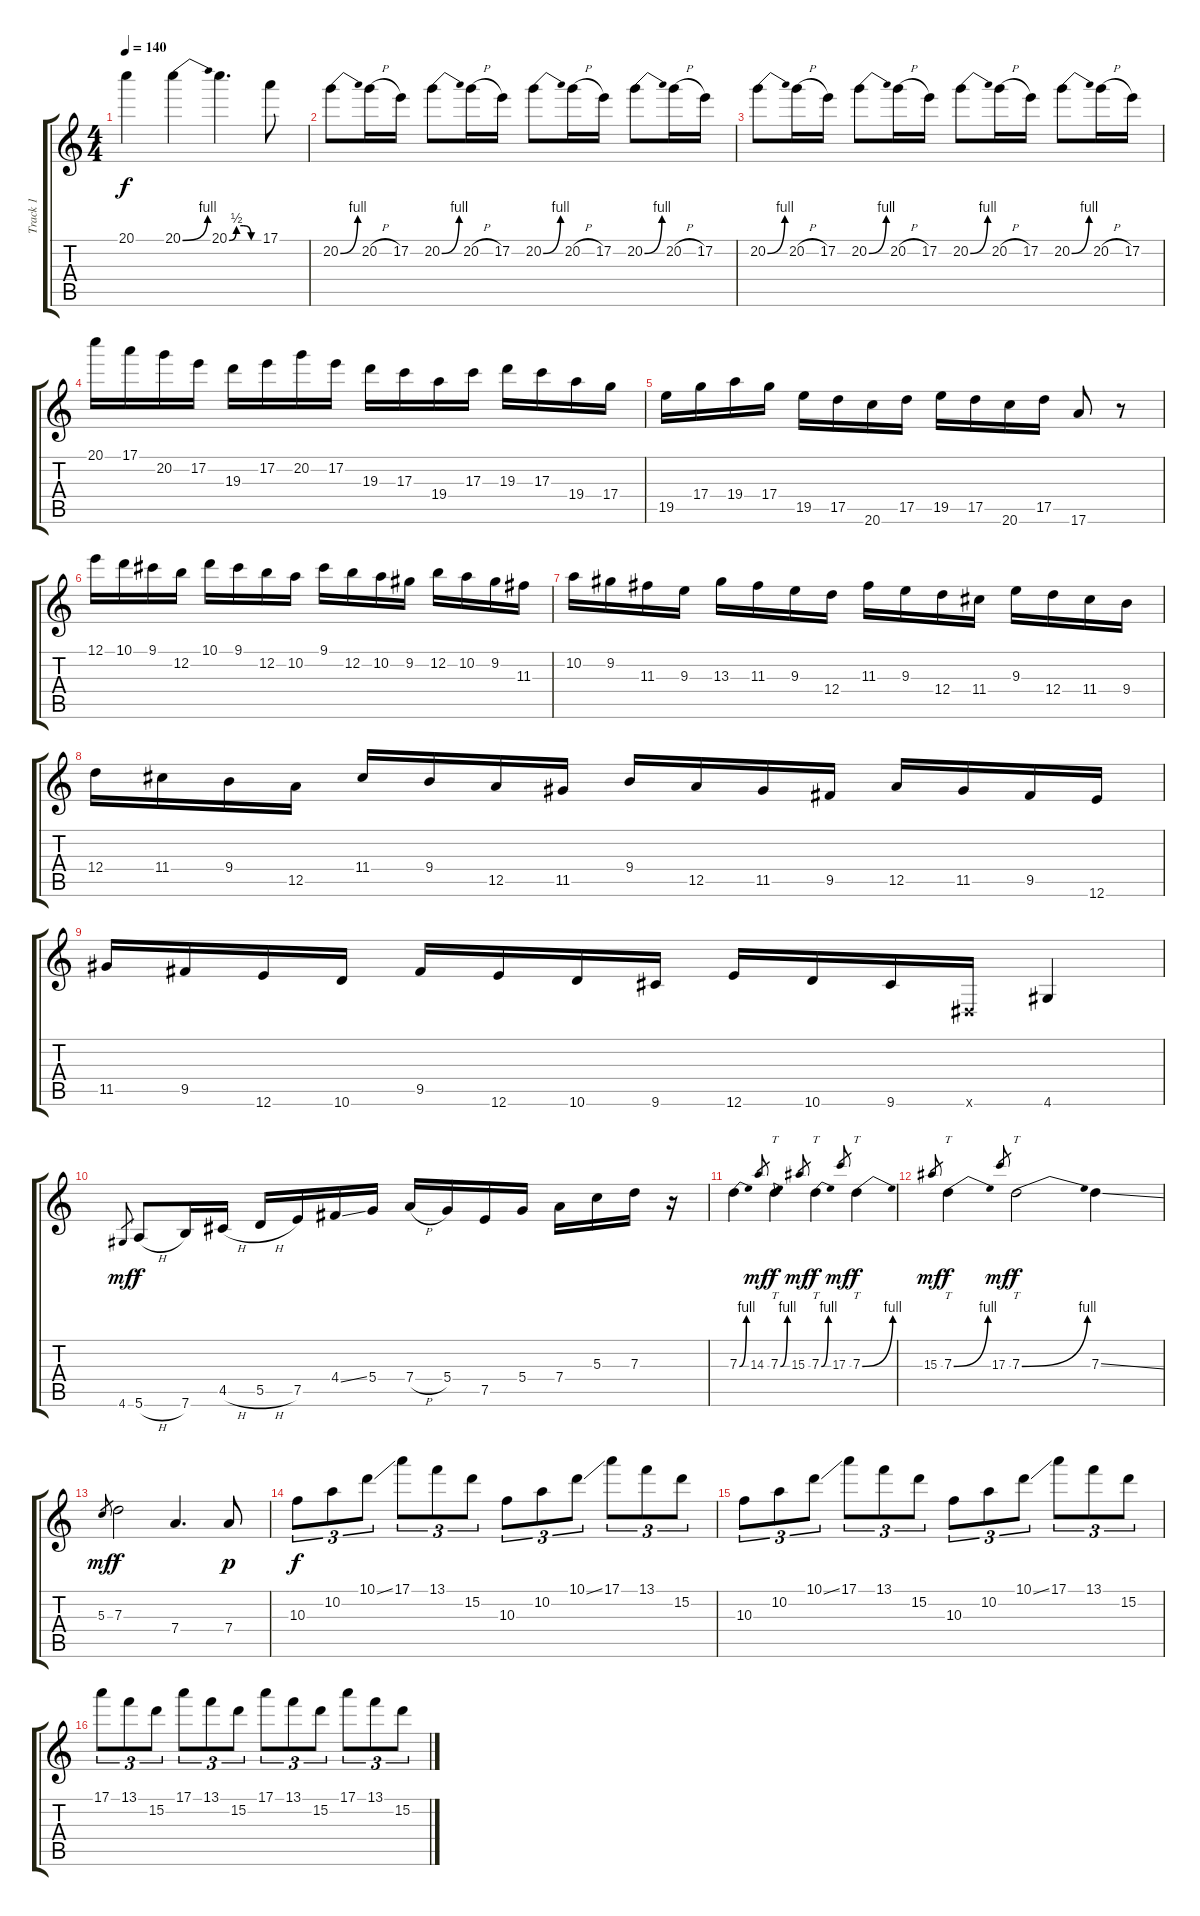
\track ("Track 1" "Track 1") {instrument acousticguitarsteel}
\staff {score tabs}
\tuning (E4 B3 G3 D3 A2 E2) {hide}
\ts (4 4)
\tempo 140
\clef g2
\ks c
20.1{t}.4{dy f} 20.1{be (bend 0 0 60 4)}.4 20.1{be (custom 0 0 15 2 30 2 45 0 60 0)}.4{d} 17.1.8 |
20.2{be (bend 0 0 60 4)}.8 20.2{h}.16 17.2.16 20.2{be (bend 0 0 60 4)}.8 20.2{h}.16 17.2.16 20.2{be (bend 0 0 60 4)}.8 20.2{h}.16 17.2.16 20.2{be (bend 0 0 60 4)}.8 20.2{h}.16 17.2.16 |
20.2{be (bend 0 0 60 4)}.8 20.2{h}.16 17.2.16 20.2{be (bend 0 0 60 4)}.8 20.2{h}.16 17.2.16 20.2{be (bend 0 0 60 4)}.8 20.2{h}.16 17.2.16 20.2{be (bend 0 0 60 4)}.8 20.2{h}.16 17.2.16 |
20.1.16 17.1.16 20.2.16 17.2.16 19.3.16 17.2.16 20.2.16 17.2.16 19.3.16 17.3.16 19.4.16 17.3.16 19.3.16 17.3.16 19.4.16 17.4.16 |
19.5.16 17.4.16 19.4.16 17.4.16 19.5.16 17.5.16 20.6.16 17.5.16 19.5.16 17.5.16 20.6.16 17.5.16 17.6.8 r.8 |
12.1.16 10.1.16 9.1.16 12.2.16 10.1.16 9.1.16 12.2.16 10.2.16 9.1.16 12.2.16 10.2.16 9.2.16 12.2.16 10.2.16 9.2.16 11.3.16 |
10.2.16 9.2.16 11.3.16 9.3.16 13.3.16 11.3.16 9.3.16 12.4.16 11.3.16 9.3.16 12.4.16 11.4.16 9.3.16 12.4.16 11.4.16 9.4.16 |
12.4.16 11.4.16 9.4.16 12.5.16 11.4.16 9.4.16 12.5.16 11.5.16 9.4.16 12.5.16 11.5.16 9.5.16 12.5.16 11.5.16 9.5.16 12.6.16 |
11.5.16 9.5.16 12.6.16 10.6.16 9.5.16 12.6.16 10.6.16 9.6.16 12.6.16 10.6.16 9.6.16 -1.6{x}.16 4.6.4 |
4.6.8{gr dy mf} 5.6{h}.8{dy f} 7.6.16 4.5{h}.16 5.5{h}.16 7.5.16 4.4{ss}.16 5.4.16 7.4{h}.16 5.4.16 7.5.16 5.4.16 7.4.16 5.3.16 7.3.16 r.16 |
7.3{be (bend 0 0 60 4)}.4 14.3.8{gr dy mf} 7.3{be (bend 0 0 60 4)}.4{tt dy f} 15.3.8{gr dy mf} 7.3{be (bend 0 0 60 4)}.4{tt dy f} 17.3.8{gr dy mf} 7.3{be (bend 0 0 60 4)}.4{tt dy f} |
15.3.8{gr dy mf} 7.3{be (bend 0 0 60 4)}.4{tt dy f} 17.3.8{gr dy mf} 7.3{be (bend 0 0 60 4)}.2{tt dy f} 7.3{ss}.4 |
5.3.8{gr dy mf} 7.3.2{dy f} 7.4.4{d} 7.4.8{dy p} |
10.3.8{tu (3 2) dy f} 10.2.8{tu (3 2)} 10.1{ss}.8{tu (3 2)} 17.1.8{tu (3 2)} 13.1.8{tu (3 2)} 15.2.8{tu (3 2)} 10.3.8{tu (3 2)} 10.2.8{tu (3 2)} 10.1{ss}.8{tu (3 2)} 17.1.8{tu (3 2)} 13.1.8{tu (3 2)} 15.2.8{tu (3 2)} |
10.3.8{tu (3 2)} 10.2.8{tu (3 2)} 10.1{ss}.8{tu (3 2)} 17.1.8{tu (3 2)} 13.1.8{tu (3 2)} 15.2.8{tu (3 2)} 10.3.8{tu (3 2)} 10.2.8{tu (3 2)} 10.1{ss}.8{tu (3 2)} 17.1.8{tu (3 2)} 13.1.8{tu (3 2)} 15.2.8{tu (3 2)} |
17.1.8{tu (3 2)} 13.1.8{tu (3 2)} 15.2.8{tu (3 2)} 17.1.8{tu (3 2)} 13.1.8{tu (3 2)} 15.2.8{tu (3 2)} 17.1.8{tu (3 2)} 13.1.8{tu (3 2)} 15.2.8{tu (3 2)} 17.1.8{tu (3 2)} 13.1.8{tu (3 2)} 15.2.8{tu (3 2)}
